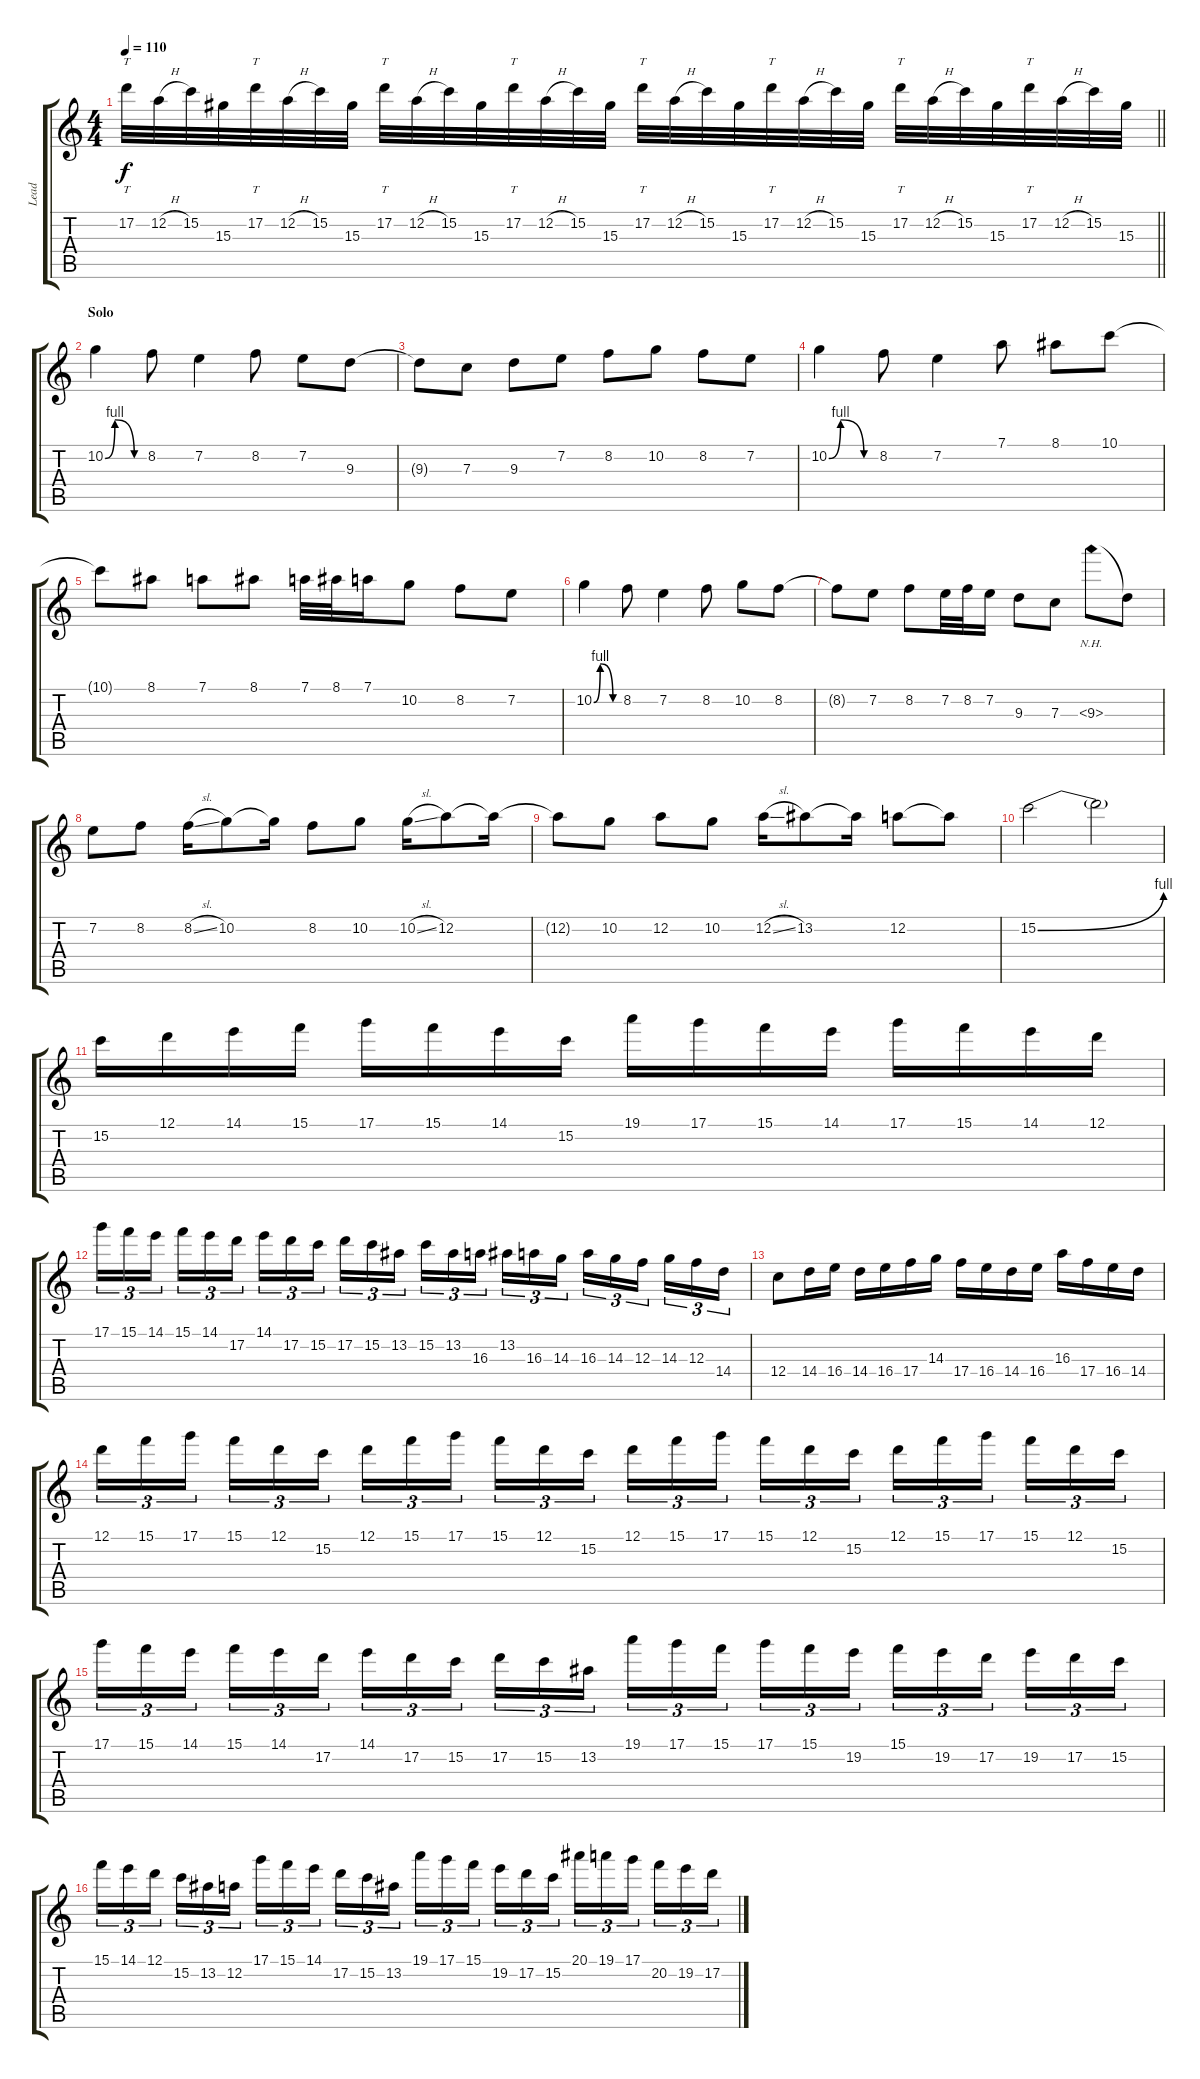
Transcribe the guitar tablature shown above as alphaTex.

\track ("Lead" "Lead") {instrument distortionguitar}
\staff {score tabs}
\tuning (D4 A3 F3 C3 G2 D2) {hide}
\ts (4 4)
\tempo 110
\clef g2
\barLineRight lightlight
\ks c
17.2.32{tt dy f} 12.2{h}.32 15.2.32 15.3.32 17.2.32{tt} 12.2{h}.32 15.2.32 15.3.32 17.2.32{tt} 12.2{h}.32 15.2.32 15.3.32 17.2.32{tt} 12.2{h}.32 15.2.32 15.3.32 17.2.32{tt} 12.2{h}.32 15.2.32 15.3.32 17.2.32{tt} 12.2{h}.32 15.2.32 15.3.32 17.2.32{tt} 12.2{h}.32 15.2.32 15.3.32 17.2.32{tt} 12.2{h}.32 15.2.32 15.3.32 |
\section ("" "Solo")
10.2{be (custom 0 0 15 4 45 0 60 0)}.4 8.2.8 7.2.4 8.2.8 7.2.8 9.3.8 |
9.3{t}.8 7.3.8 9.3.8 7.2.8 8.2.8 10.2.8 8.2.8 7.2.8 |
10.2{be (custom 0 0 15 4 45 0 60 0)}.4 8.2.8 7.2.4 7.1.8 8.1.8 10.1.8 |
10.1{t}.8 8.1.8 7.1.8 8.1.8 7.1.32 8.1.32 7.1.16 10.2.8 8.2.8 7.2.8 |
10.2{be (custom 0 0 15 4 45 0 60 0)}.4 8.2.8 7.2.4 8.2.8 10.2.8 8.2.8 |
8.2{t}.8 7.2.8 8.2.8 7.2.32 8.2.32 7.2.16 9.3.8 7.3.8 9.3{nh}.8 9.3{t}.8 |
7.2.8 8.2.8 8.2{sl}.16 10.2.8 10.2{t}.16 8.2.8 10.2.8 10.2{sl}.16 12.2.8 12.2{t}.16 |
12.2{t}.8 10.2.8 12.2.8 10.2.8 12.2{sl}.16 13.2.8 13.2{t}.16 12.2.8 12.2{t}.8 |
15.2{be (bend 0 0 60 4)}.2 15.2{t}.2 |
15.2.16 12.1.16 14.1.16 15.1.16 17.1.16 15.1.16 14.1.16 15.2.16 19.1.16 17.1.16 15.1.16 14.1.16 17.1.16 15.1.16 14.1.16 12.1.16 |
17.1.16{tu (3 2)} 15.1.16{tu (3 2)} 14.1.16{tu (3 2) beam splitsecondary} 15.1.16{tu (3 2)} 14.1.16{tu (3 2)} 17.2.16{tu (3 2)} 14.1.16{tu (3 2)} 17.2.16{tu (3 2)} 15.2.16{tu (3 2) beam splitsecondary} 17.2.16{tu (3 2)} 15.2.16{tu (3 2)} 13.2.16{tu (3 2)} 15.2.16{tu (3 2)} 13.2.16{tu (3 2)} 16.3.16{tu (3 2) beam splitsecondary} 13.2.16{tu (3 2)} 16.3.16{tu (3 2)} 14.3.16{tu (3 2)} 16.3.16{tu (3 2)} 14.3.16{tu (3 2)} 12.3.16{tu (3 2) beam splitsecondary} 14.3.16{tu (3 2)} 12.3.16{tu (3 2)} 14.4.16{tu (3 2)} |
12.4.8 14.4.16 16.4.16 14.4.16 16.4.16 17.4.16 14.3.16 17.4.16 16.4.16 14.4.16 16.4.16 16.3.16 17.4.16 16.4.16 14.4.16 |
12.1.16{tu (3 2)} 15.1.16{tu (3 2)} 17.1.16{tu (3 2) beam splitsecondary} 15.1.16{tu (3 2)} 12.1.16{tu (3 2)} 15.2.16{tu (3 2)} 12.1.16{tu (3 2)} 15.1.16{tu (3 2)} 17.1.16{tu (3 2) beam splitsecondary} 15.1.16{tu (3 2)} 12.1.16{tu (3 2)} 15.2.16{tu (3 2)} 12.1.16{tu (3 2)} 15.1.16{tu (3 2)} 17.1.16{tu (3 2) beam splitsecondary} 15.1.16{tu (3 2)} 12.1.16{tu (3 2)} 15.2.16{tu (3 2)} 12.1.16{tu (3 2)} 15.1.16{tu (3 2)} 17.1.16{tu (3 2) beam splitsecondary} 15.1.16{tu (3 2)} 12.1.16{tu (3 2)} 15.2.16{tu (3 2)} |
17.1.16{tu (3 2)} 15.1.16{tu (3 2)} 14.1.16{tu (3 2) beam splitsecondary} 15.1.16{tu (3 2)} 14.1.16{tu (3 2)} 17.2.16{tu (3 2)} 14.1.16{tu (3 2)} 17.2.16{tu (3 2)} 15.2.16{tu (3 2) beam splitsecondary} 17.2.16{tu (3 2)} 15.2.16{tu (3 2)} 13.2.16{tu (3 2)} 19.1.16{tu (3 2)} 17.1.16{tu (3 2)} 15.1.16{tu (3 2) beam splitsecondary} 17.1.16{tu (3 2)} 15.1.16{tu (3 2)} 19.2.16{tu (3 2)} 15.1.16{tu (3 2)} 19.2.16{tu (3 2)} 17.2.16{tu (3 2) beam splitsecondary} 19.2.16{tu (3 2)} 17.2.16{tu (3 2)} 15.2.16{tu (3 2)} |
15.1.16{tu (3 2)} 14.1.16{tu (3 2)} 12.1.16{tu (3 2) beam splitsecondary} 15.2.16{tu (3 2)} 13.2.16{tu (3 2)} 12.2.16{tu (3 2)} 17.1.16{tu (3 2)} 15.1.16{tu (3 2)} 14.1.16{tu (3 2) beam splitsecondary} 17.2.16{tu (3 2)} 15.2.16{tu (3 2)} 13.2.16{tu (3 2)} 19.1.16{tu (3 2)} 17.1.16{tu (3 2)} 15.1.16{tu (3 2) beam splitsecondary} 19.2.16{tu (3 2)} 17.2.16{tu (3 2)} 15.2.16{tu (3 2)} 20.1.16{tu (3 2)} 19.1.16{tu (3 2)} 17.1.16{tu (3 2) beam splitsecondary} 20.2.16{tu (3 2)} 19.2.16{tu (3 2)} 17.2.16{tu (3 2)}
